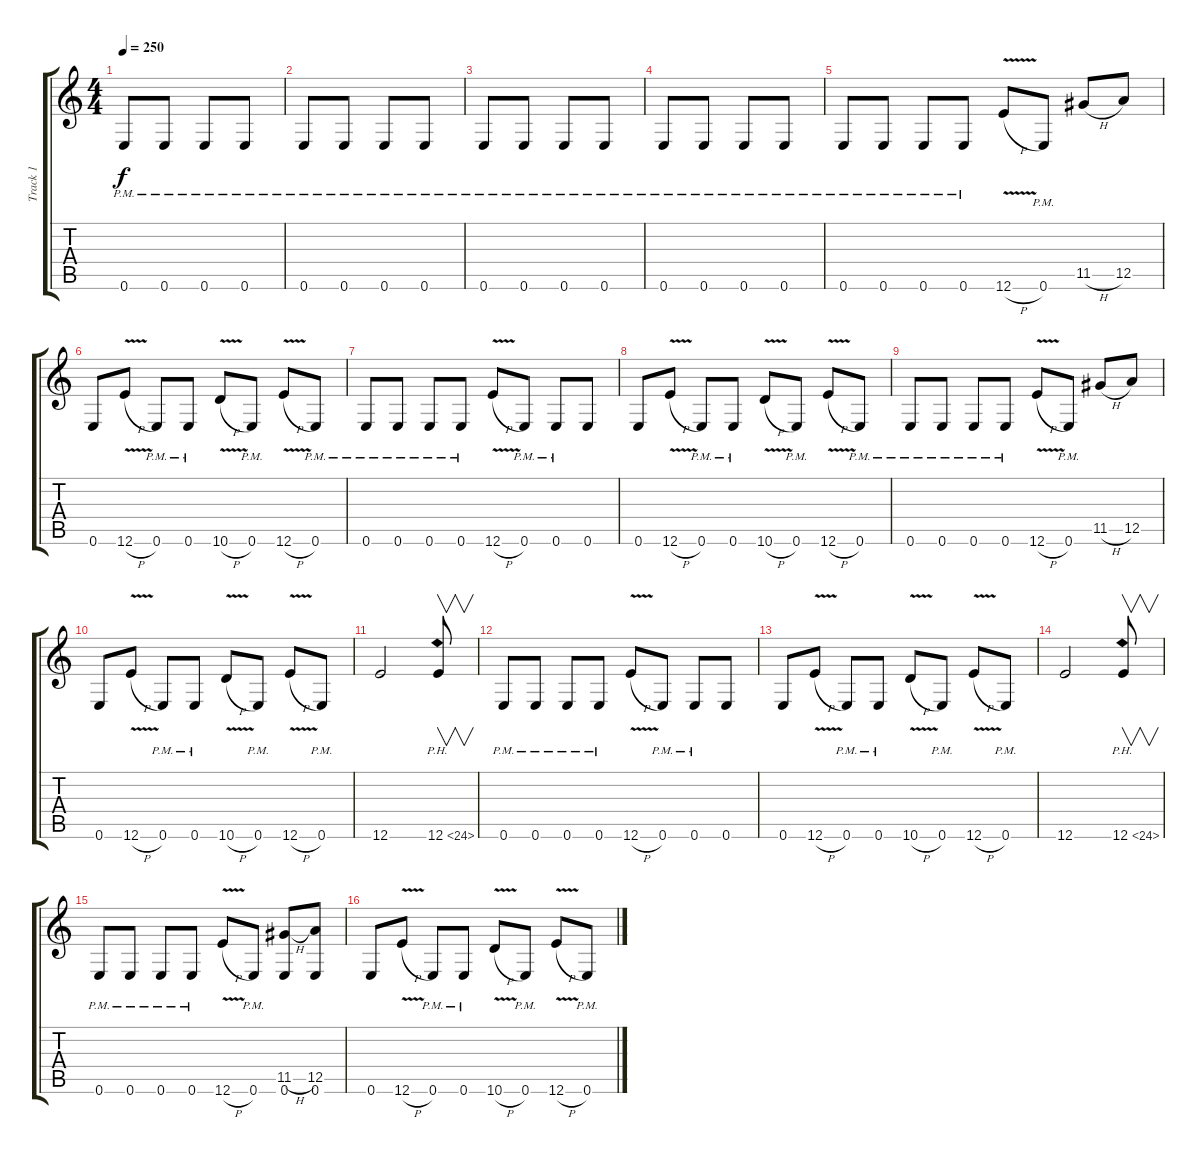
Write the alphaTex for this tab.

\track ("Track 1" "Track 1") {instrument distortionguitar}
\staff {score tabs}
\tuning (E4 B3 G3 D3 A2 E2) {hide}
\ts (4 4)
\tempo 250
\clef g2
\ks c
0.6{pm}.8{dy f} 0.6{pm}.8 0.6{pm}.8 0.6{pm}.8 |
0.6{pm}.8 0.6{pm}.8 0.6{pm}.8 0.6{pm}.8 |
0.6{pm}.8 0.6{pm}.8 0.6{pm}.8 0.6{pm}.8 |
0.6{pm}.8 0.6{pm}.8 0.6{pm}.8 0.6{pm}.8 |
0.6{pm}.8 0.6{pm}.8 0.6{pm}.8 0.6{pm}.8 12.6{v h}.8 0.6{pm}.8 11.5{h}.8 12.5.8 |
0.6.8 12.6{v h}.8 0.6{pm}.8 0.6{pm}.8 10.6{v h}.8 0.6{pm}.8 12.6{v h}.8 0.6{pm}.8 |
0.6{pm}.8 0.6{pm}.8 0.6{pm}.8 0.6{pm}.8 12.6{v h}.8 0.6{pm}.8 0.6{pm}.8 0.6.8 |
0.6.8 12.6{v h}.8 0.6{pm}.8 0.6{pm}.8 10.6{v h}.8 0.6{pm}.8 12.6{v h}.8 0.6{pm}.8 |
0.6{pm}.8 0.6{pm}.8 0.6{pm}.8 0.6{pm}.8 12.6{v h}.8 0.6{pm}.8 11.5{h}.8 12.5.8 |
0.6.8 12.6{v h}.8 0.6{pm}.8 0.6{pm}.8 10.6{v h}.8 0.6{pm}.8 12.6{v h}.8 0.6{pm}.8 |
12.6.2 12.6{ph 12}.8{v} |
0.6{pm}.8 0.6{pm}.8 0.6{pm}.8 0.6{pm}.8 12.6{v h}.8 0.6{pm}.8 0.6{pm}.8 0.6.8 |
0.6.8 12.6{v h}.8 0.6{pm}.8 0.6{pm}.8 10.6{v h}.8 0.6{pm}.8 12.6{v h}.8 0.6{pm}.8 |
12.6.2 12.6{ph 12}.8{v} |
0.6{pm}.8 0.6{pm}.8 0.6{pm}.8 0.6{pm}.8 12.6{v h}.8 0.6{pm}.8 (11.5{h} 0.6).8 (12.5 0.6).8 |
0.6.8 12.6{v h}.8 0.6{pm}.8 0.6{pm}.8 10.6{v h}.8 0.6{pm}.8 12.6{v h}.8 0.6{pm}.8
